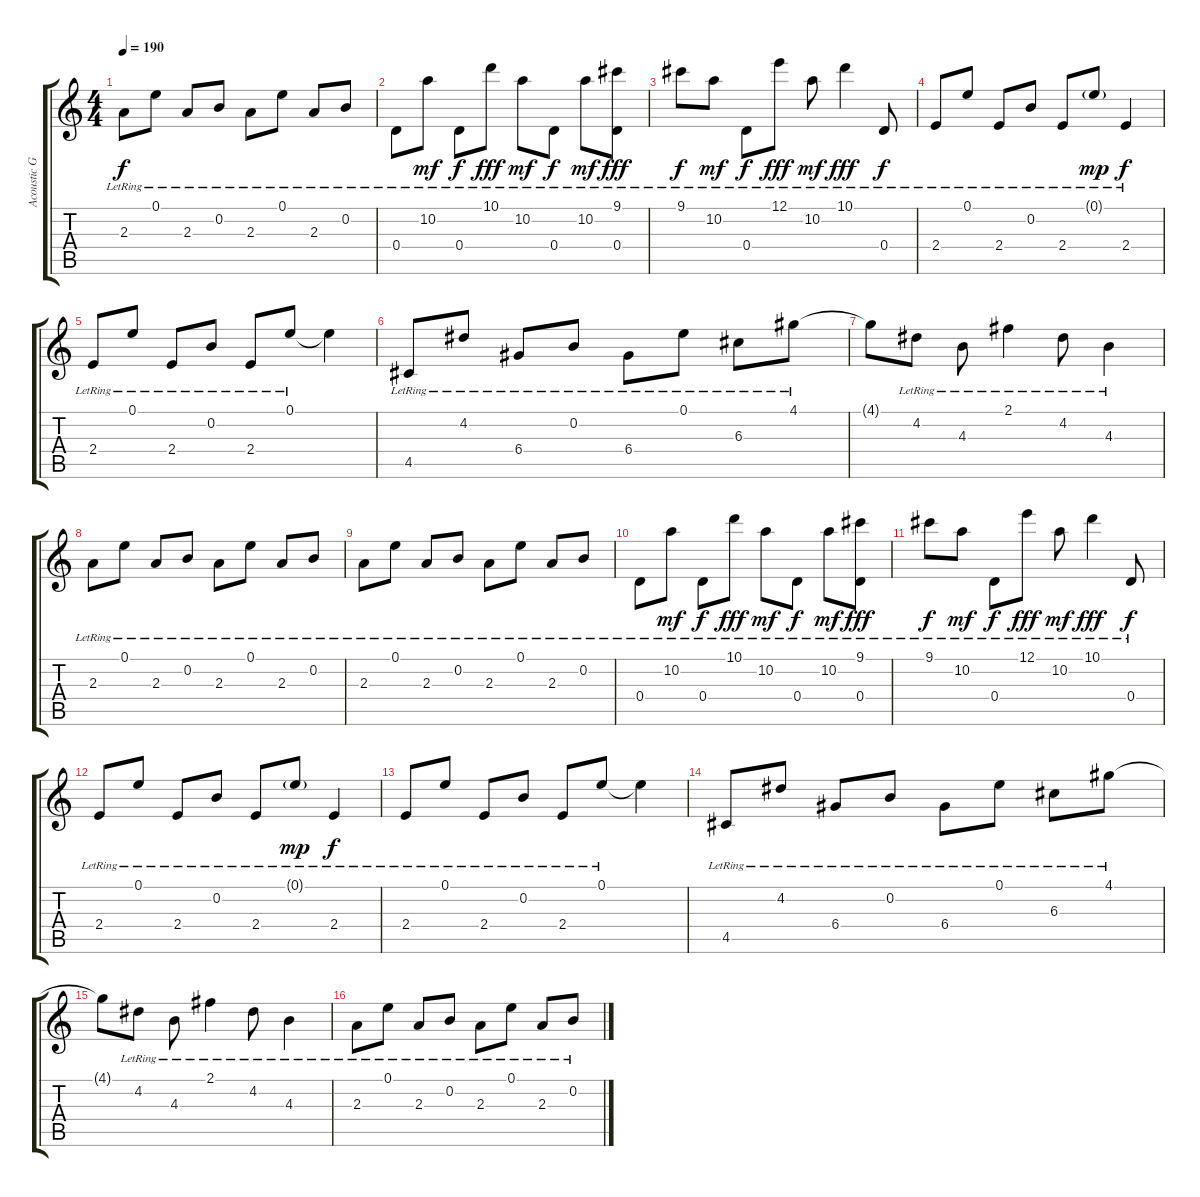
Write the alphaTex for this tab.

\track ("Acoustic Guitar" "Acoustic G") {instrument acousticguitarsteel}
\staff {score tabs}
\tuning (E4 B3 G3 D3 A2 E2) {hide}
\ts (4 4)
\tempo 190
\clef g2
\ks c
2.3{lr}.8{dy f} 0.1{lr}.8 2.3{lr}.8 0.2{lr}.8 2.3{lr}.8 0.1{lr}.8 2.3{lr}.8 0.2{lr}.8 |
0.4{lr}.8 10.2{lr}.8{dy mf} 0.4{lr}.8{dy f} 10.1{lr}.8{dy fff} 10.2{lr}.8{dy mf} 0.4{lr}.8{dy f} 10.2{lr}.8{dy mf} (9.1{lr} 0.4{lr}).8{dy fff} |
9.1{lr}.8{dy f} 10.2{lr}.8{dy mf} 0.4{lr}.8{dy f} 12.1{lr}.8{dy fff} 10.2{lr}.8{dy mf} 10.1{lr}.4{dy fff} 0.4{lr}.8{dy f} |
2.4{lr}.8 0.1{lr}.8 2.4{lr}.8 0.2{lr}.8 2.4{lr}.8 0.1{g lr}.8{dy mp} 2.4{lr}.4{dy f} |
2.4{lr}.8 0.1{lr}.8 2.4{lr}.8 0.2{lr}.8 2.4{lr}.8 0.1{lr}.8 0.1{t}.4 |
4.5{lr}.8 4.2{lr}.8 6.4{lr}.8 0.2{lr}.8 6.4{lr}.8 0.1{lr}.8 6.3{lr}.8 4.1{lr}.8 |
4.1{t}.8 4.2{lr}.8 4.3{lr}.8 2.1{lr}.4 4.2{lr}.8 4.3{lr}.4 |
2.3{lr}.8 0.1{lr}.8 2.3{lr}.8 0.2{lr}.8 2.3{lr}.8 0.1{lr}.8 2.3{lr}.8 0.2{lr}.8 |
2.3{lr}.8 0.1{lr}.8 2.3{lr}.8 0.2{lr}.8 2.3{lr}.8 0.1{lr}.8 2.3{lr}.8 0.2{lr}.8 |
0.4{lr}.8 10.2{lr}.8{dy mf} 0.4{lr}.8{dy f} 10.1{lr}.8{dy fff} 10.2{lr}.8{dy mf} 0.4{lr}.8{dy f} 10.2{lr}.8{dy mf} (9.1{lr} 0.4{lr}).8{dy fff} |
9.1{lr}.8{dy f} 10.2{lr}.8{dy mf} 0.4{lr}.8{dy f} 12.1{lr}.8{dy fff} 10.2{lr}.8{dy mf} 10.1{lr}.4{dy fff} 0.4{lr}.8{dy f} |
2.4{lr}.8 0.1{lr}.8 2.4{lr}.8 0.2{lr}.8 2.4{lr}.8 0.1{g lr}.8{dy mp} 2.4{lr}.4{dy f} |
2.4{lr}.8 0.1{lr}.8 2.4{lr}.8 0.2{lr}.8 2.4{lr}.8 0.1{lr}.8 0.1{t}.4 |
4.5{lr}.8 4.2{lr}.8 6.4{lr}.8 0.2{lr}.8 6.4{lr}.8 0.1{lr}.8 6.3{lr}.8 4.1{lr}.8 |
4.1{t}.8 4.2{lr}.8 4.3{lr}.8 2.1{lr}.4 4.2{lr}.8 4.3{lr}.4 |
2.3{lr}.8 0.1{lr}.8 2.3{lr}.8 0.2{lr}.8 2.3{lr}.8 0.1{lr}.8 2.3{lr}.8 0.2{lr}.8
